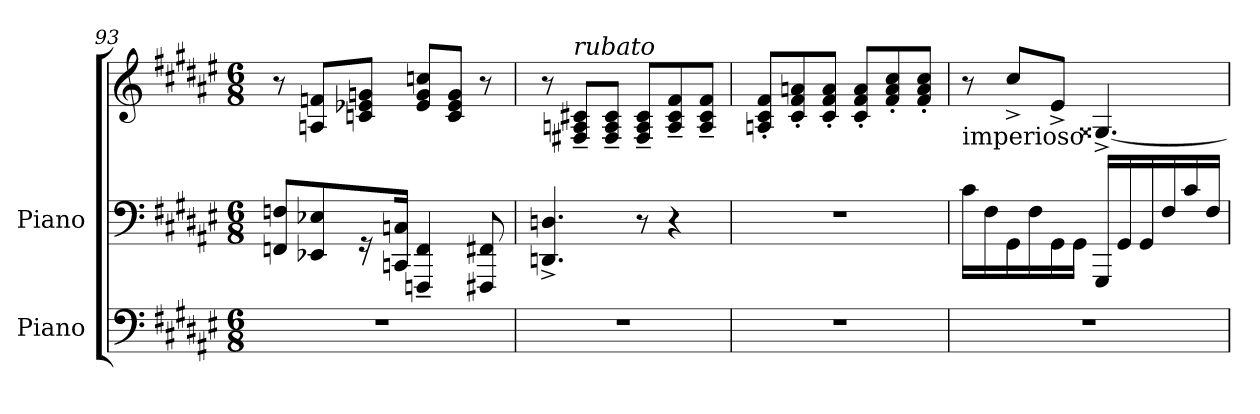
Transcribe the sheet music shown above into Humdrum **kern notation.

**kern	**kern	**kern
*part2	*part1	*part1
*staff3	*staff2	*staff1
*I"Piano	*I"Piano	*
*I'Pno	*I'Pno	*
*clefF4	*clefF4	*clefG2
*k[f#c#g#d#a#e#]	*k[f#c#g#d#a#e#]	*k[f#c#g#d#a#e#]
*M6/8	*M6/8	*M6/8
=93	=93	=93
2.r	8FFn/ 8Fn/L	8r
.	8EE-X/ 8E-X/	8An/ 8fn/L
.	16r	8cn/ 8e-X/ 8gn/J
.	16CCn/ 16Cn/Jk	.
.	4FFFn/~ 4FF/~	8e-/ 8g/ 8ccn/L
.	.	8c/ 8e-/ 8g/J
.	8FFF#X/ 8FF#X/	8r
!!LO:LB:g=z
=94	=94	=94
2.r	4.DDn/^ 4.Dn/^	8r
!	!	!LO:TX:a:i:t=rubato
.	.	8F#X/~ 8An/~ 8c#X/~L
.	.	8F#/~ 8A/~ 8c#/~J
.	8r	8F#/~ 8A/~ 8c#/~L
.	4r	8A/~ 8c#/~ 8f#/~
.	.	8A/~ 8c#/~ 8f#/~J
=95	=95	=95
2.r	2.r	8An/' 8c#/' 8f#/'L
.	.	8c#/' 8f#/' 8an/'
.	.	8c#/' 8f#/' 8a/'J
.	.	8c#/' 8f#/' 8a/'L
.	.	8f#/' 8a/' 8cc#/'
.	.	8f#/' 8a/' 8cc#/'J
=96	=96	=96
!	!	!LO:TX:b:t=imperioso
2.r	16c#\LL	8r
.	16F#\	.
.	16GG#\	8cc#^/L
.	16F#\	.
.	16GG#\	8e#^/J
.	16GG#\JJ	.
.	16GGG#i/LL	[4.G##X^/
.	16GG#/	.
.	16GG#/	.
.	16F#/	.
.	16c#/	.
.	16F#/JJ	.
=	=	=
*-	*-	*-
